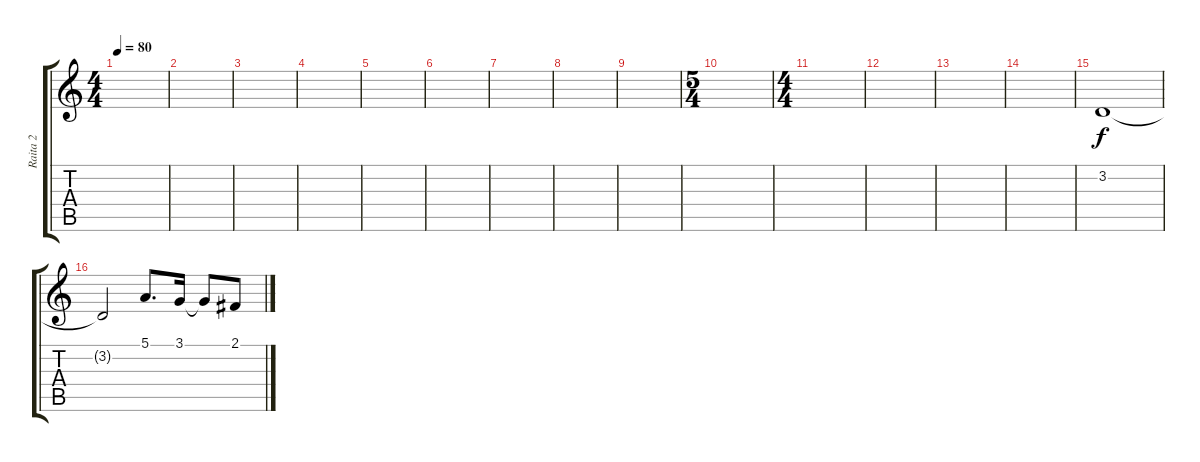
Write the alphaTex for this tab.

\track ("Raita 2" "Raita 2") {instrument harmonica}
\staff {score tabs}
\tuning (E4 B3 G3 D3 A2 E2) {hide}
\ts (4 4)
\tempo 80
\clef g2
\ks c
|
|
|
|
|
|
|
|
|
\ts (5 4)
|
\ts (4 4)
|
|
|
|
3.2.1{volume 15} |
3.2{t}.2 5.1.8{d} 3.1.16 3.1{t}.8 2.1.8
